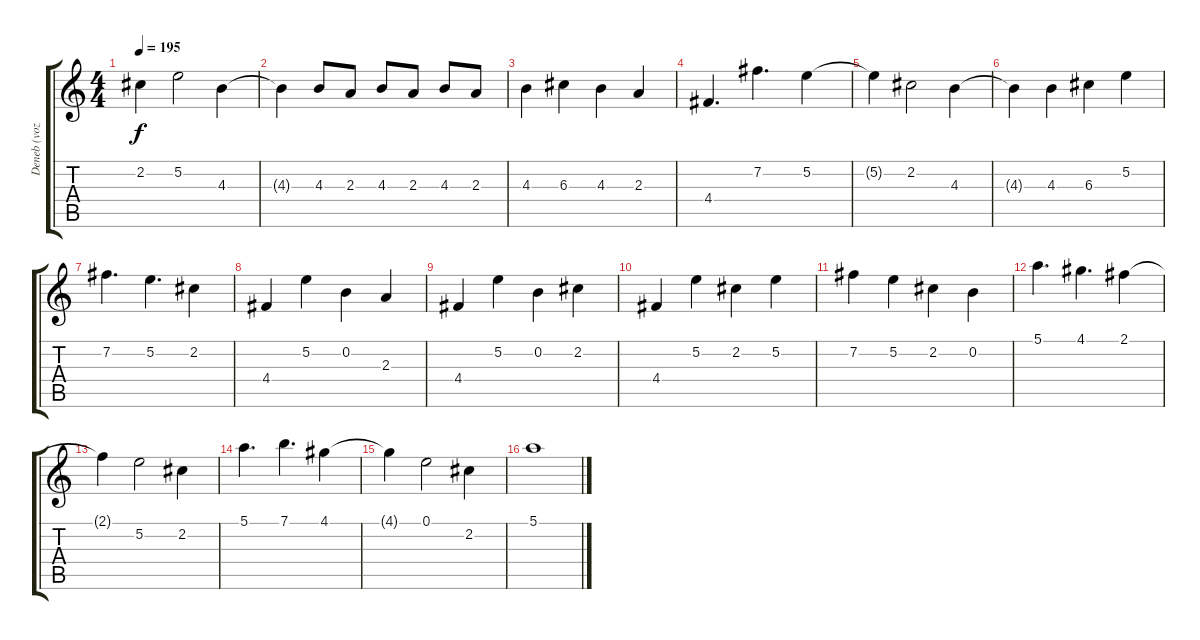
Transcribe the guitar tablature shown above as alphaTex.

\track ("Deneb (voz)" "Deneb (voz") {instrument distortionguitar}
\staff {score tabs}
\tuning (E4 B3 G3 D3 A2 E2) {hide}
\ts (4 4)
\tempo 195
\clef g2
\ks c
2.2{t}.4{dy f} 5.2.2 4.3.4 |
4.3{t}.4 4.3.8 2.3.8 4.3.8 2.3.8 4.3.8 2.3.8 |
4.3.4 6.3.4 4.3.4 2.3.4 |
4.4.4{d} 7.2.4{d} 5.2.4 |
5.2{t}.4 2.2.2 4.3.4 |
4.3{t}.4 4.3.4 6.3.4 5.2.4 |
7.2.4{d} 5.2.4{d} 2.2.4 |
4.4.4 5.2.4 0.2.4 2.3.4 |
4.4.4 5.2.4 0.2.4 2.2.4 |
4.4.4 5.2.4 2.2.4 5.2.4 |
7.2.4 5.2.4 2.2.4 0.2.4 |
5.1.4{d} 4.1.4{d} 2.1.4 |
2.1{t}.4 5.2.2 2.2.4 |
5.1.4{d} 7.1.4{d} 4.1.4 |
4.1{t}.4 0.1.2 2.2.4 |
5.1.1
